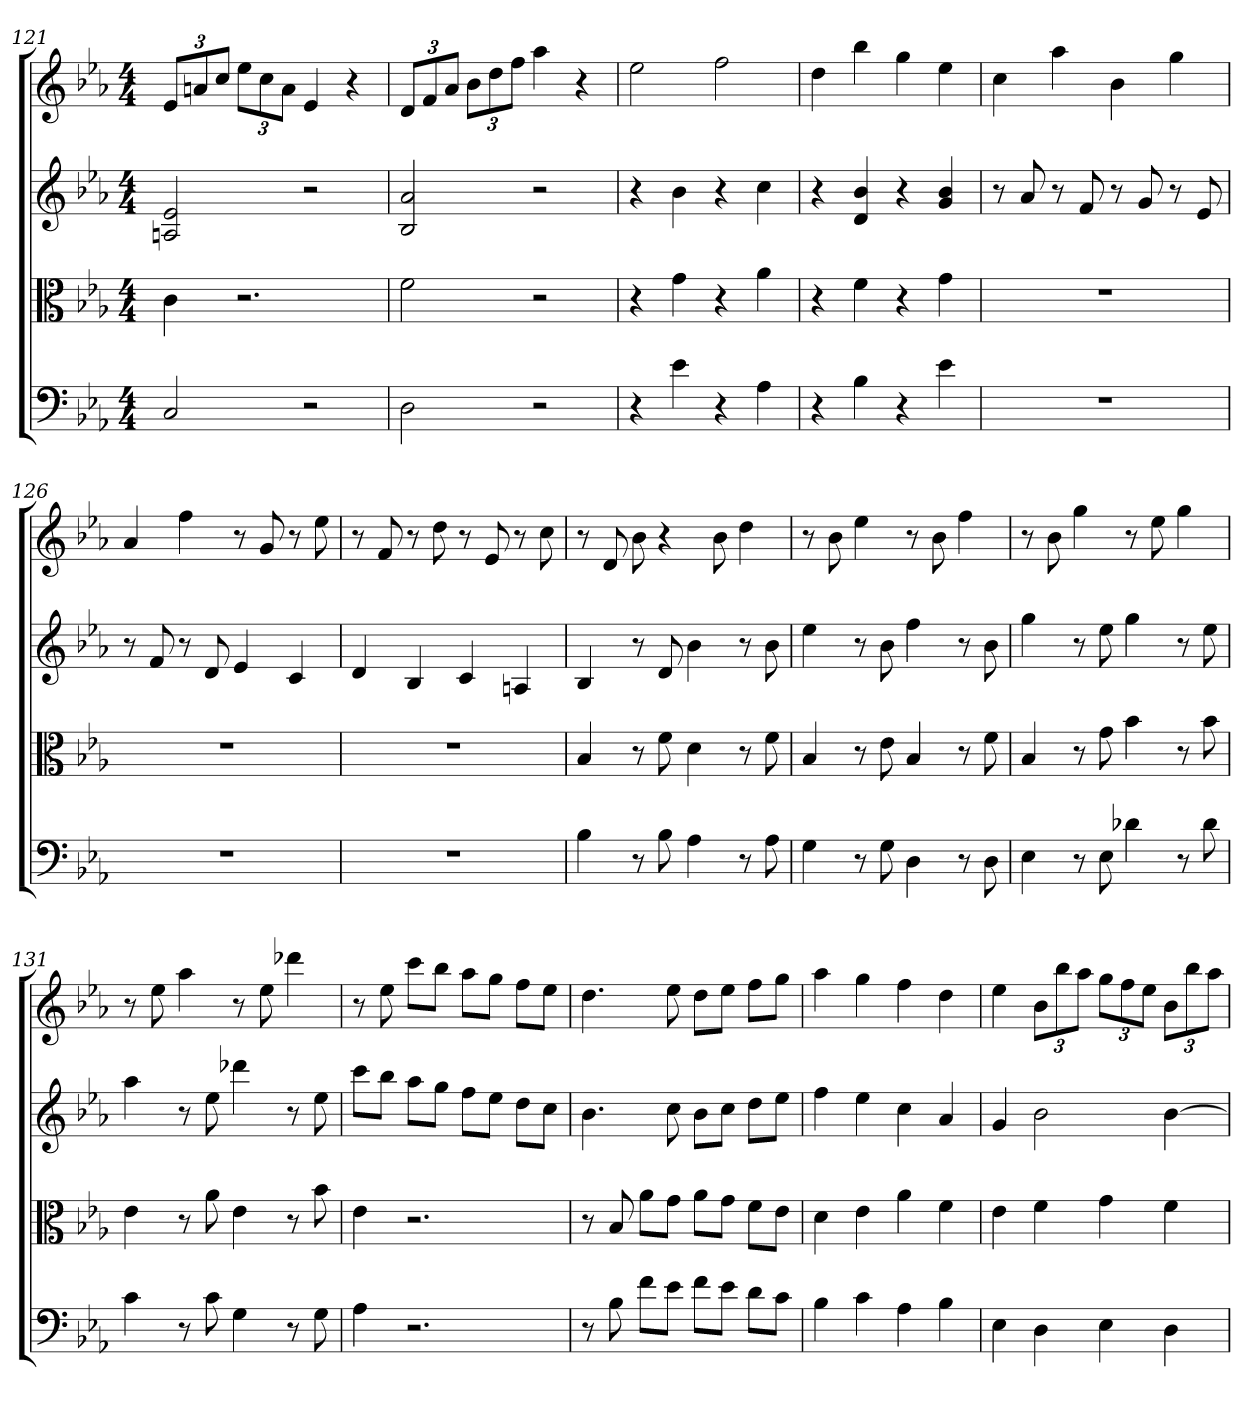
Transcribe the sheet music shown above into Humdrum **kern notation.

**kern	**kern	**kern	**kern
*part4	*part3	*part2	*part1
*staff4	*staff3	*staff2	*staff1
*clefF4	*clefC3	*	*
*k[b-e-a-]	*k[b-e-a-]	*k[b-e-a-]	*k[b-e-a-]
*E-:	*E-:	*E-:	*E-:
*M4/4	*M4/4	*M4/4	*M4/4
=121	=121	=121	=121
2C	4c	2An 2e-	12e-L
.	.	.	12an
.	.	.	12ccJ
.	2.r	.	12ee-L
.	.	.	12cc
.	.	.	12aJ
2r	.	2r	4e-
.	.	.	4r
=122	=122	=122	=122
2D	2f	2B- 2a-	12dL
.	.	.	12f
.	.	.	12a-J
.	.	.	12b-L
.	.	.	12dd
.	.	.	12ffJ
2r	2r	2r	4aa-
.	.	.	4r
=123	=123	=123	=123
4r	4r	4r	2ee-
4e-	4g	4b-	.
4r	4r	4r	2ff
4A-	4a-	4cc	.
=124	=124	=124	=124
4r	4r	4r	4dd
4B-	4f	4d 4b-	4bb-
4r	4r	4r	4gg
4e-	4g	4g 4b-	4ee-
=125	=125	=125	=125
1r	1r	8r	4cc
.	.	8a-	.
.	.	8r	4aa-
.	.	8f	.
.	.	8r	4b-
.	.	8g	.
.	.	8r	4gg
.	.	8e-	.
=126	=126	=126	=126
1r	1r	8r	4a-
.	.	8f	.
.	.	8r	4ff
.	.	8d	.
.	.	4e-	8r
.	.	.	8g
.	.	4c	8r
.	.	.	8ee-
=127	=127	=127	=127
1r	1r	4d	8r
.	.	.	8f
.	.	4B-	8r
.	.	.	8dd
.	.	4c	8r
.	.	.	8e-
.	.	4An	8r
.	.	.	8cc
=128	=128	=128	=128
4B-	4B-	4B-	8r
.	.	.	8d
8r	8r	8r	8b-
8B-	8f	8d	4r
4A-	4d	4b-	.
.	.	.	8b-
8r	8r	8r	4dd
8A-	8f	8b-	.
=129	=129	=129	=129
4G	4B-	4ee-	8r
.	.	.	8b-
8r	8r	8r	4ee-
8G	8e-	8b-	.
4D	4B-	4ff	8r
.	.	.	8b-
8r	8r	8r	4ff
8D	8f	8b-	.
=130	=130	=130	=130
4E-	4B-	4gg	8r
.	.	.	8b-
8r	8r	8r	4gg
8E-	8g	8ee-	.
4d-X	4b-	4gg	8r
.	.	.	8ee-
8r	8r	8r	4gg
8d-	8b-	8ee-	.
=131	=131	=131	=131
4c	4e-	4aa-	8r
.	.	.	8ee-
8r	8r	8r	4aa-
8c	8a-	8ee-	.
4G	4e-	4ddd-X	8r
.	.	.	8ee-
8r	8r	8r	4ddd-X
8G	8b-	8ee-	.
=132	=132	=132	=132
4A-	4e-	8cccL	8r
.	.	8bb-J	8ee-
2.r	2.r	8aa-L	8cccL
.	.	8ggJ	8bb-J
.	.	8ffL	8aa-L
.	.	8ee-J	8ggJ
.	.	8ddL	8ffL
.	.	8ccJ	8ee-J
=133	=133	=133	=133
8r	8r	4.b-	4.dd
8B-	8B-	.	.
8f\L	8a-\L	.	.
8e-\J	8g\J	8cc	8ee-
8f\L	8a-\L	8b-L	8ddL
8e-\J	8g\J	8ccJ	8ee-J
8d\L	8f\L	8ddL	8ffL
8c\J	8e-\J	8ee-J	8ggJ
=134	=134	=134	=134
4B-	4d	4ff	4aa-
4c	4e-	4ee-	4gg
4A-	4a-	4cc	4ff
4B-	4f	4a-	4dd
=135	=135	=135	=135
4E-	4e-	4g	4ee-
4D	4f	2b-	12b-L
.	.	.	12bb-
.	.	.	12aa-J
4E-	4g	.	12ggL
.	.	.	12ff
.	.	.	12ee-J
4D	4f	[4b-	12b-L
.	.	.	12bb-
.	.	.	12aa-J
=	=	=	=
*-	*-	*-	*-
